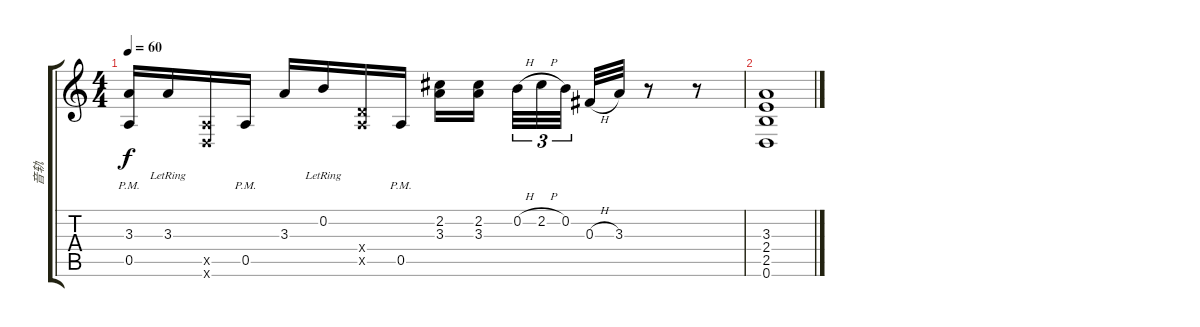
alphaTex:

\track ("音轨" "音轨") {instrument acousticguitarsteel}
\staff {score tabs}
\tuning (D4 B3 Gb3 D3 A2 D2) {hide}
\ts (4 4)
\tempo 60
\clef g2
\ks c
(3.3 0.5{pm}).16{dy f} 3.3{lr}.16 (0.5{x} 0.6{x}).16 0.5{pm}.16 3.3.16 0.2{lr}.16 (0.4{x} 0.5{x}).16 0.5{pm}.16 (2.2 3.3).16 (2.2 3.3).16{beam splitsecondary} 0.2{h}.32{tu (3 2)} 2.2{h}.32{tu (3 2)} 0.2.32{tu (3 2) beam splitsecondary} 0.3{h}.32 3.3.32 r.8 r.8 |
(3.3 2.4 2.5 0.6).1
